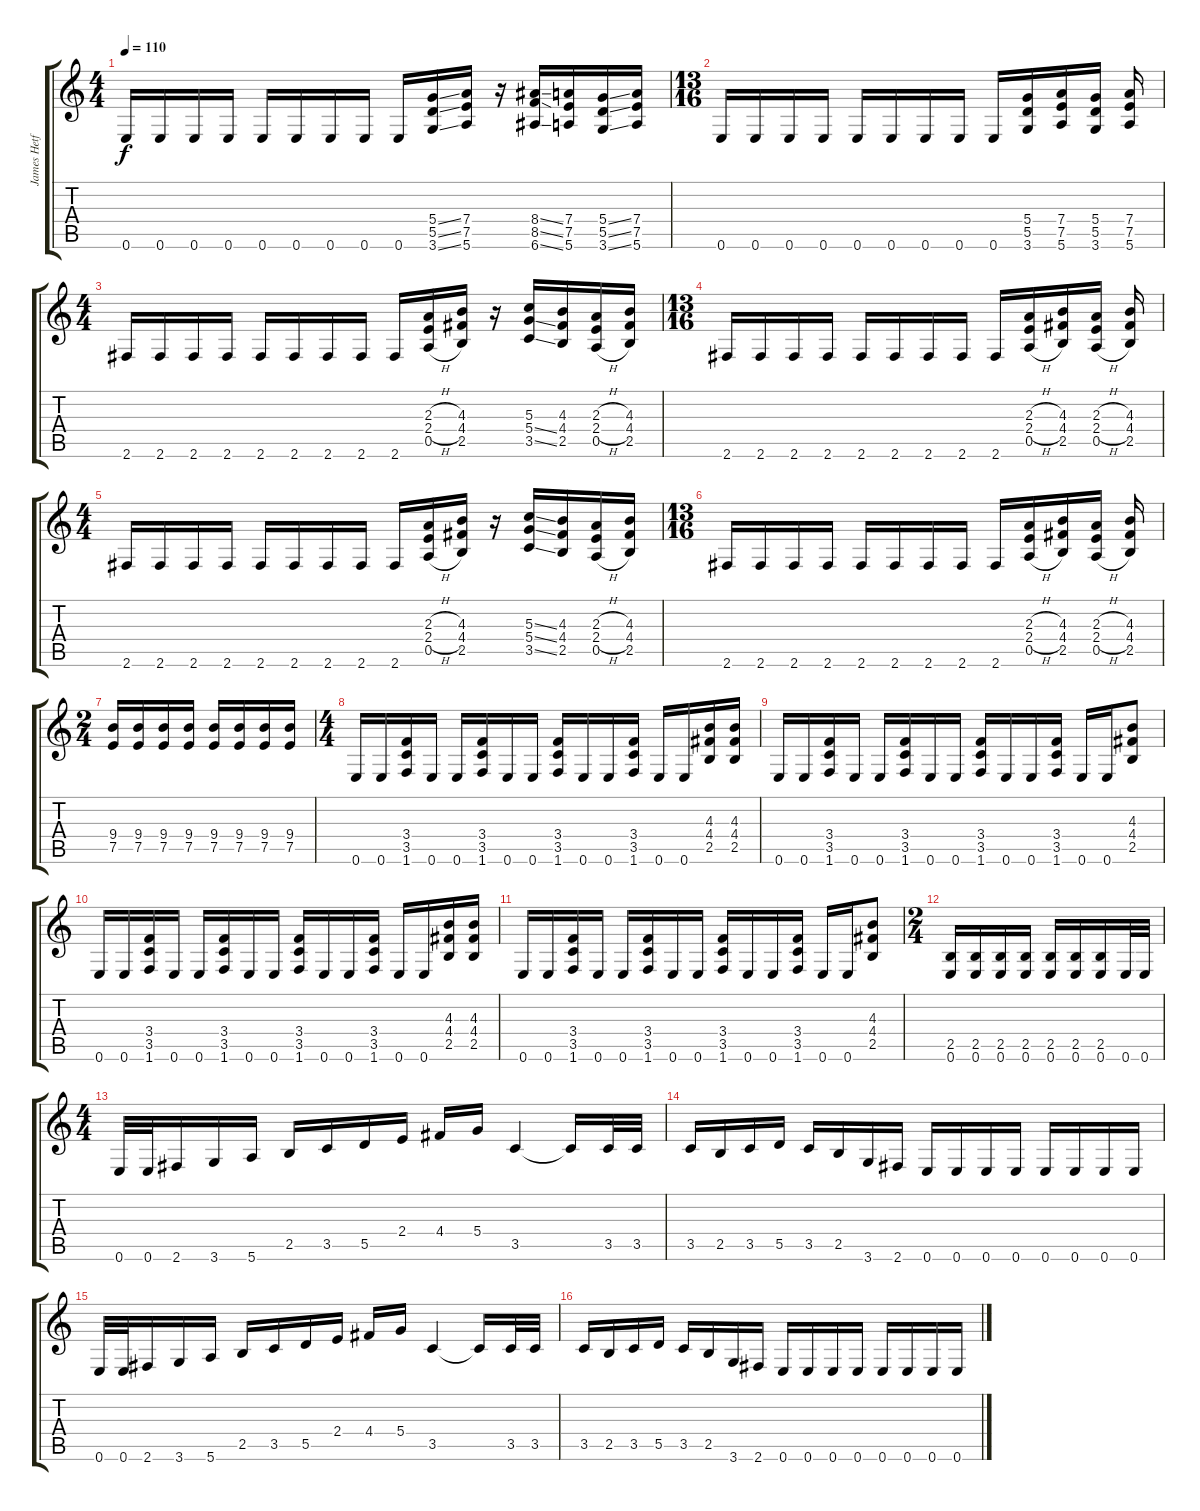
\track ("James Hetfield" "James Hetf") {instrument overdrivenguitar}
\staff {score tabs}
\tuning (E4 B3 G3 D3 A2 E2) {hide}
\ts (4 4)
\tempo 110
\clef g2
\ks c
0.6.16{dy f} 0.6.16 0.6.16 0.6.16 0.6.16 0.6.16 0.6.16 0.6.16 0.6.16 (5.4{ss} 5.5{ss} 3.6{ss}).16 (7.4 7.5 5.6).16 r.16 (8.4{ss} 8.5{ss} 6.6{ss}).16 (7.4 7.5 5.6).16 (5.4{ss} 5.5{ss} 3.6{ss}).16 (7.4 7.5 5.6).16 |
\ts (13 16)
0.6.16 0.6.16 0.6.16 0.6.16 0.6.16 0.6.16 0.6.16 0.6.16 0.6.16 (5.4 5.5 3.6).16 (7.4 7.5 5.6).16 (5.4 5.5 3.6).16 (7.4 7.5 5.6).16 |
\ts (4 4)
2.6.16 2.6.16 2.6.16 2.6.16 2.6.16 2.6.16 2.6.16 2.6.16 2.6.16 (2.3{h} 2.4{h} 0.5{h}).16 (4.3 4.4 2.5).16 r.16 (5.3 5.4{ss} 3.5{ss}).16 (4.3 4.4 2.5).16 (2.3{h} 2.4{h} 0.5{h}).16 (4.3 4.4 2.5).16 |
\ts (13 16)
2.6.16 2.6.16 2.6.16 2.6.16 2.6.16 2.6.16 2.6.16 2.6.16 2.6.16 (2.3{h} 2.4{h} 0.5{h}).16 (4.3 4.4 2.5).16 (2.3{h} 2.4{h} 0.5{h}).16 (4.3 4.4 2.5).16 |
\ts (4 4)
2.6.16 2.6.16 2.6.16 2.6.16 2.6.16 2.6.16 2.6.16 2.6.16 2.6.16 (2.3{h} 2.4{h} 0.5{h}).16 (4.3 4.4 2.5).16 r.16 (5.3{ss} 5.4{ss} 3.5{ss}).16 (4.3 4.4 2.5).16 (2.3{h} 2.4{h} 0.5{h}).16 (4.3 4.4 2.5).16 |
\ts (13 16)
2.6.16 2.6.16 2.6.16 2.6.16 2.6.16 2.6.16 2.6.16 2.6.16 2.6.16 (2.3{h} 2.4{h} 0.5{h}).16 (4.3 4.4 2.5).16 (2.3{h} 2.4{h} 0.5{h}).16 (4.3 4.4 2.5).16 |
\ts (2 4)
(9.4 7.5).16 (9.4 7.5).16 (9.4 7.5).16 (9.4 7.5).16 (9.4 7.5).16 (9.4 7.5).16 (9.4 7.5).16 (9.4 7.5).16 |
\ts (4 4)
0.6.16 0.6.16 (3.4 3.5 1.6).16 0.6.16 0.6.16 (3.4 3.5 1.6).16 0.6.16 0.6.16 (3.4 3.5 1.6).16 0.6.16 0.6.16 (3.4 3.5 1.6).16 0.6.16 0.6.16 (4.3 4.4 2.5).16 (4.3 4.4 2.5).16 |
0.6.16 0.6.16 (3.4 3.5 1.6).16 0.6.16 0.6.16 (3.4 3.5 1.6).16 0.6.16 0.6.16 (3.4 3.5 1.6).16 0.6.16 0.6.16 (3.4 3.5 1.6).16 0.6.16 0.6.16 (4.3 4.4 2.5).8 |
0.6.16 0.6.16 (3.4 3.5 1.6).16 0.6.16 0.6.16 (3.4 3.5 1.6).16 0.6.16 0.6.16 (3.4 3.5 1.6).16 0.6.16 0.6.16 (3.4 3.5 1.6).16 0.6.16 0.6.16 (4.3 4.4 2.5).16 (4.3 4.4 2.5).16 |
0.6.16 0.6.16 (3.4 3.5 1.6).16 0.6.16 0.6.16 (3.4 3.5 1.6).16 0.6.16 0.6.16 (3.4 3.5 1.6).16 0.6.16 0.6.16 (3.4 3.5 1.6).16 0.6.16 0.6.16 (4.3 4.4 2.5).8 |
\ts (2 4)
(2.5 0.6).16 (2.5 0.6).16 (2.5 0.6).16 (2.5 0.6).16 (2.5 0.6).16 (2.5 0.6).16 (2.5 0.6).16 0.6.32 0.6.32 |
\ts (4 4)
0.6.32 0.6.32 2.6.16 3.6.16 5.6.16 2.5.16 3.5.16 5.5.16 2.4.16 4.4.16 5.4.16 3.5.4 3.5{t}.16 3.5.32 3.5.32 |
3.5.16 2.5.16 3.5.16 5.5.16 3.5.16 2.5.16 3.6.16 2.6.16 0.6.16 0.6.16 0.6.16 0.6.16 0.6.16 0.6.16 0.6.16 0.6.16 |
0.6.32 0.6.32 2.6.16 3.6.16 5.6.16 2.5.16 3.5.16 5.5.16 2.4.16 4.4.16 5.4.16 3.5.4 3.5{t}.16 3.5.32 3.5.32 |
3.5.16 2.5.16 3.5.16 5.5.16 3.5.16 2.5.16 3.6.16 2.6.16 0.6.16 0.6.16 0.6.16 0.6.16 0.6.16 0.6.16 0.6.16 0.6.16
